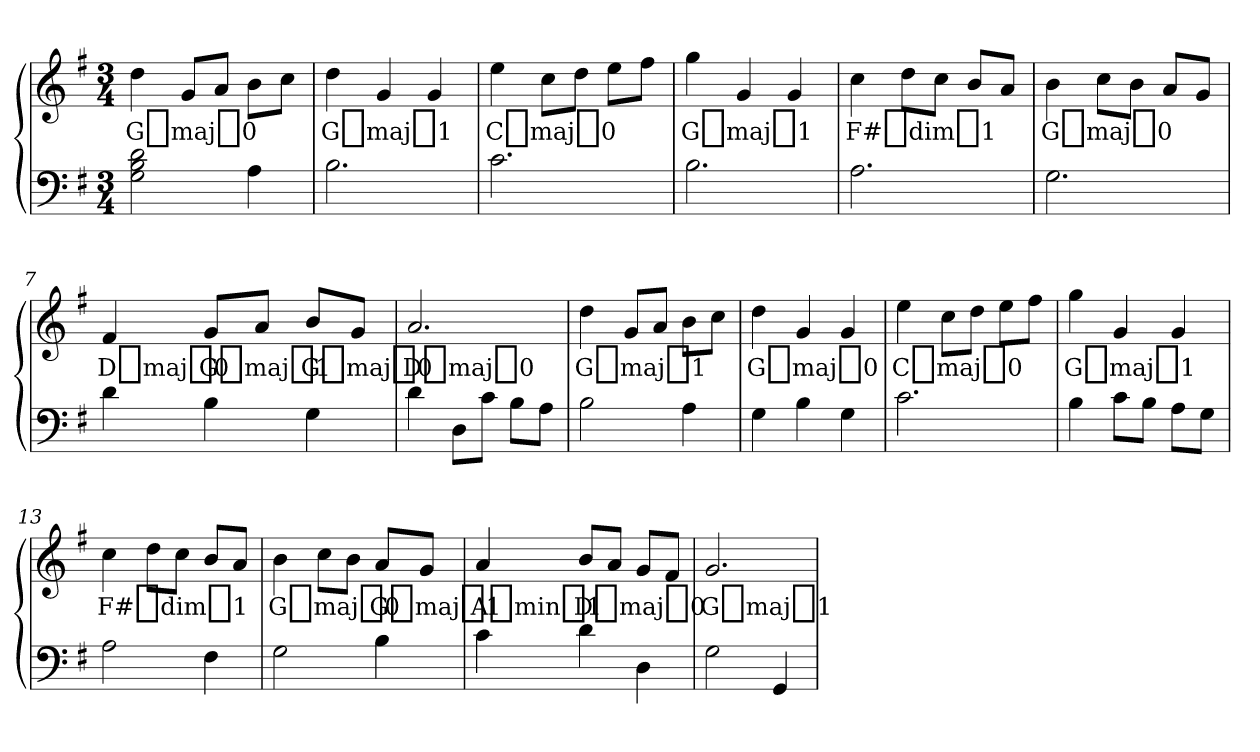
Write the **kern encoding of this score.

**kern	**kern	**text	**dynam
*part1	*part1	*part1	*part1
*staff2	*staff1	*staff1	*staff1/2
*clefF4	*clefG2	*	*
*k[f#]	*k[f#]	*	*
*M3/4	*M3/4	*	*
=1	=1	=1	=1
!	!	!	!LO:DY:a
2G\ 2B\ 2d\	4dd\	G_maj_0	M.M. = 138
.	8g/L	.	.
.	8a/J	.	.
4A\	8b\L	.	.
.	8cc\J	.	.
=2	=2	=2	=2
2.B\	4dd\	G_maj_1	.
.	4g/	.	.
.	4g/	.	.
=3	=3	=3	=3
2.c\	4ee\	C_maj_0	.
.	8cc\L	.	.
.	8dd\J	.	.
.	8ee\L	.	.
.	8ff#\J	.	.
=4	=4	=4	=4
2.B\	4gg\	G_maj_1	.
.	4g/	.	.
.	4g/	.	.
=5	=5	=5	=5
2.A\	4cc\	F#_dim_1	.
.	8dd\L	.	.
.	8cc\J	.	.
.	8b/L	.	.
.	8a/J	.	.
=6	=6	=6	=6
2.G\	4b\	G_maj_0	.
.	8cc\L	.	.
.	8b\J	.	.
.	8a/L	.	.
.	8g/J	.	.
=7	=7	=7	=7
4d\	4f#/	D_maj_0	.
4B\	8g/L	G_maj_1	.
.	8a/J	.	.
4G\	8b/L	G_maj_0	.
.	8g/J	.	.
=8	=8	=8	=8
4d\	2.a/	D_maj_0	.
8D\L	.	.	.
8c\J	.	.	.
8B\L	.	.	.
8A\J	.	.	.
=9	=9	=9	=9
2B\	4dd\	G_maj_1	.
.	8g/L	.	.
.	8a/J	.	.
4A\	8b\L	.	.
.	8cc\J	.	.
=10	=10	=10	=10
4G\	4dd\	G_maj_0	.
4B\	4g/	.	.
4G\	4g/	.	.
=11	=11	=11	=11
2.c\	4ee\	C_maj_0	.
.	8cc\L	.	.
.	8dd\J	.	.
.	8ee\L	.	.
.	8ff#\J	.	.
=12	=12	=12	=12
4B\	4gg\	G_maj_1	.
8c\L	4g/	.	.
8B\J	.	.	.
8A\L	4g/	.	.
8G\J	.	.	.
=13	=13	=13	=13
2A\	4cc\	F#_dim_1	.
.	8dd\L	.	.
.	8cc\J	.	.
4F#\	8b/L	.	.
.	8a/J	.	.
=14	=14	=14	=14
2G\	4b\	G_maj_0	.
.	8cc\L	.	.
.	8b\J	.	.
4B\	8a/L	G_maj_1	.
.	8g/J	.	.
=15	=15	=15	=15
4c\	4a/	A_min_1	.
4d\	8b/L	D_maj_0	.
.	8a/J	.	.
4D\	8g/L	.	.
.	8f#/J	.	.
=16	=16	=16	=16
2G\	2.g/	G_maj_1	.
4GG/	.	.	.
=	=	=	=
*-	*-	*-	*-
